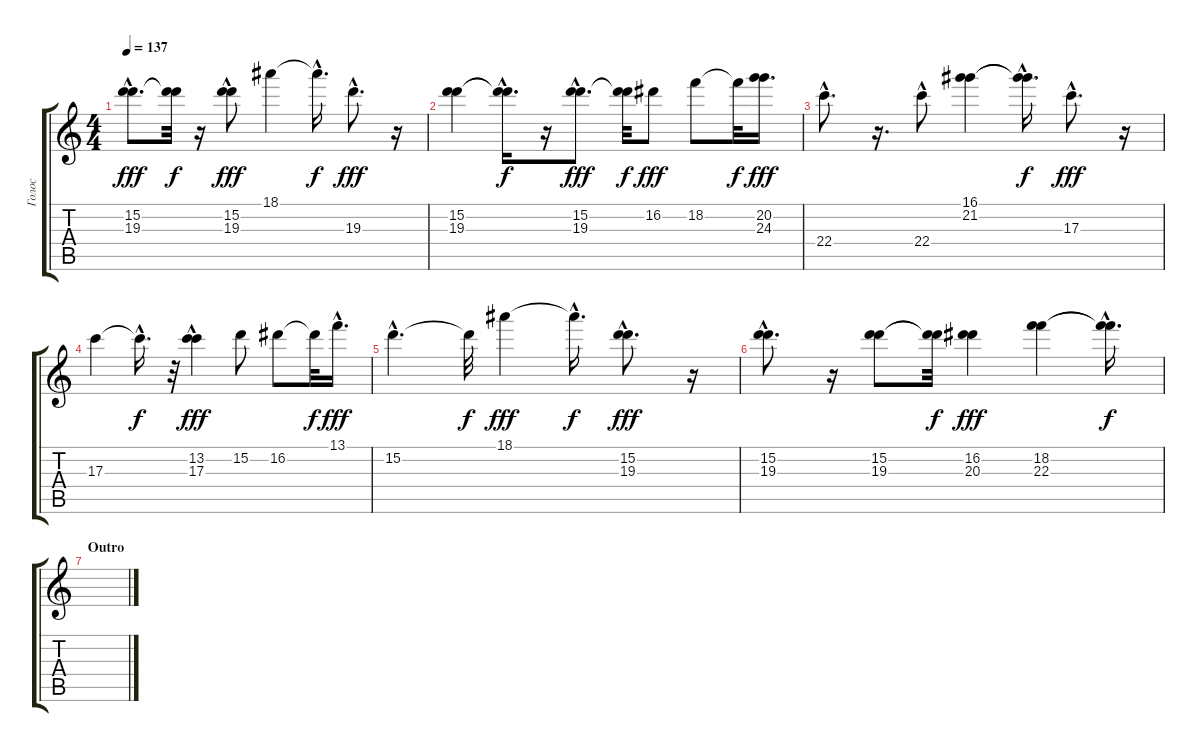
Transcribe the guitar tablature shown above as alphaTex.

\track ("Голос" "Голос") {instrument electricguitarjazz}
\staff {score tabs}
\tuning (E4 B3 G3 D3 A2 E2) {hide}
\ts (4 4)
\tempo 137
\clef g2
\ks c
(15.2{hac} 19.3{hac}).8{d dy fff} (15.2{t} 19.3{t}).32{dy f} r.16 (15.2{hac} 19.3{hac}).8{dy fff} 18.1.4 18.1{hac t}.16{d dy f} 19.3{hac}.8{d dy fff} r.16 |
(15.2 19.3).4 (15.2{hac t} 19.3{hac t}).16{d dy f} r.16 (15.2{hac} 19.3{hac}).8{d dy fff} (15.2{t} 19.3{t}).32{dy f} 16.2.8{dy fff} 18.2.8 18.2{t}.32{dy f} (20.2 24.3).16{d dy fff} |
22.4{hac}.8{d} r.16{d} 22.4{hac}.8 (16.1 21.2).4 (16.1{hac t} 21.2{hac t}).16{d dy f} 17.3{hac}.8{d dy fff} r.16 |
17.3.4 17.3{hac t}.16{d dy f} r.32 (13.2{hac} 17.3{hac}).4{dy fff} 15.2.8 16.2.8 16.2{t}.32{dy f} 13.1{hac}.16{d dy fff} |
15.2{hac}.4{d} 15.2{t}.32{dy f} 18.1.4{dy fff} 18.1{hac t}.16{d dy f} (15.2{hac} 19.3{hac}).8{d dy fff} r.16 |
(15.2{hac} 19.3{hac}).8{d} r.16 (15.2 19.3).8 (15.2{t} 19.3{t}).32{dy f} (16.2 20.3).4{dy fff} (18.2 22.3).4 (18.2{hac t} 22.3{hac t}).16{d dy f} |
\section ("" "Outro")
